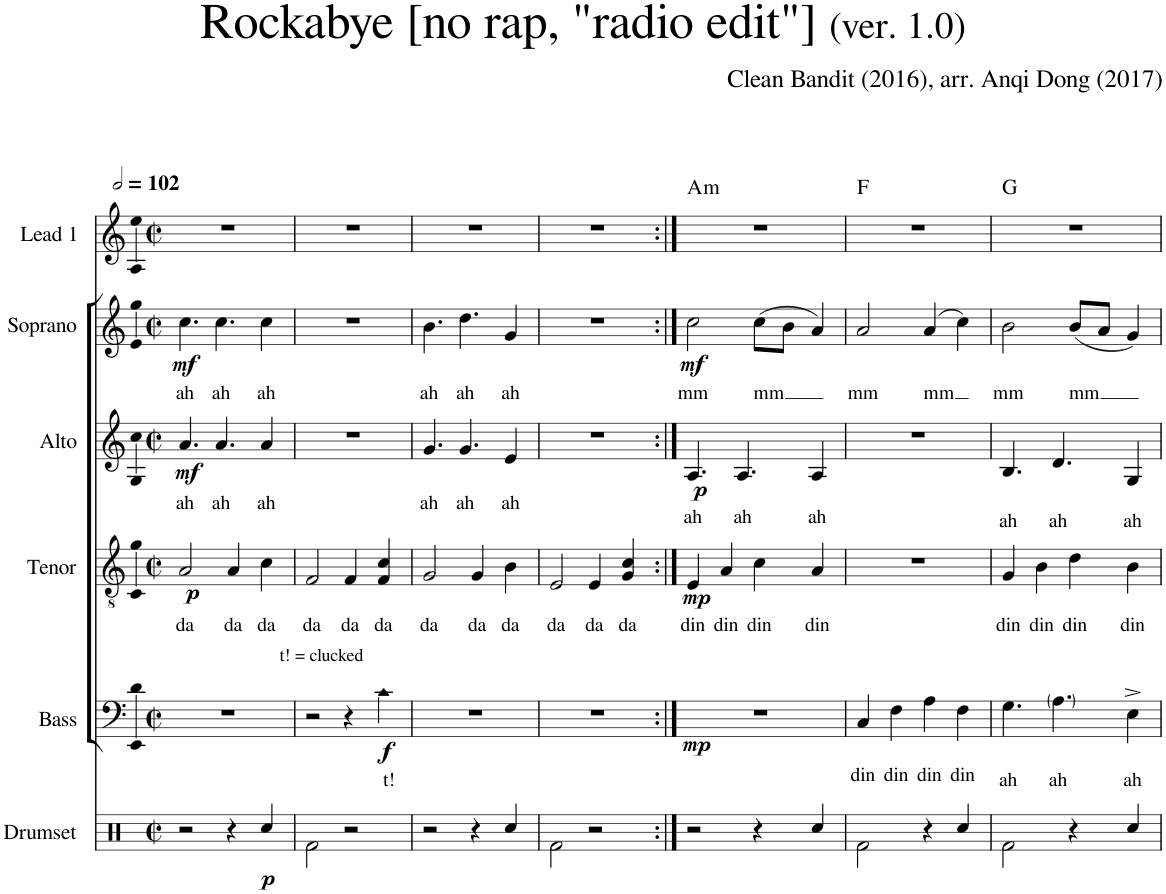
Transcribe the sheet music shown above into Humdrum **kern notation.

**kern	**dynam	**kern	**text	**dynam	**kern	**text	**dynam	**kern	**text	**dynam	**kern	**text	**dynam	**kern	**harte
*part6	*part6	*part5	*part5	*part5	*part4	*part4	*part4	*part3	*part3	*part3	*part2	*part2	*part2	*part1	*part1
*staff6	*staff6	*staff5	*staff5	*staff5	*staff4	*staff4	*staff4	*staff3	*staff3	*staff3	*staff2	*staff2	*staff2	*staff1	*
*I"Drumset	*	*I"Bass	*	*	*I"Tenor	*	*	*I"Alto	*	*	*I"Soprano	*	*	*I"Lead 1	*
*I'Drs.	*	*I'B.	*	*	*I'T.	*	*	*I'A.	*	*	*I'S.	*	*	*I'Ld. 1	*
*clefX	*	*clefF4	*	*	*clefGv2	*	*	*clefG2	*	*	*clefG2	*	*	*clefG2	*
*k[]	*	*k[]	*	*	*k[]	*	*	*k[]	*	*	*k[]	*	*	*k[]	*
*M2/2	*	*M2/2	*	*	*M2/2	*	*	*M2/2	*	*	*M2/2	*	*	*M2/2	*
*met(c|)	*	*met(c|)	*	*	*met(c|)	*	*	*met(c|)	*	*	*met(c|)	*	*	*met(c|)	*
*MM204	*	*MM204	*	*	*MM204	*	*	*MM204	*	*	*MM204	*	*	*MM204	*
=1	=1	=1	=1	=1	=1	=1	=1	=1	=1	=1	=1	=1	=1	=1	=1
!	!	!	!	!	!	!LO:LY:b	!LO:DY:b	!	!LO:LY:b	!LO:DY:b	!	!LO:LY:b	!LO:DY:b	!	!
2r	.	1r	.	.	2A/	da	p	4.a/	ah	mf	4.cc\	ah	mf	1r	.
!	!	!	!	!	!	!	!	!	!LO:LY:b	!	!	!LO:LY:b	!	!	!
.	.	.	.	.	.	.	.	4.a/	ah	.	4.cc\	ah	.	.	.
!	!	!	!	!	!	!LO:LY:b	!	!	!	!	!	!	!	!	!
4r	.	.	.	.	4A/	da	.	.	.	.	.	.	.	.	.
!	!LO:DY:b	!	!	!	!	!LO:LY:b	!	!	!LO:LY:b	!	!	!LO:LY:b	!	!	!
4Rcc/	p	.	.	.	4c\	da	.	4a/	ah	.	4cc\	ah	.	.	.
=2	=2	=2	=2	=2	=2	=2	=2	=2	=2	=2	=2	=2	=2	=2	=2
!	!	!LO:TX:a:t=t! = clucked	!	!	!	!	!	!	!	!	!	!	!	!	!
!	!	!	!	!	!	!LO:LY:b	!	!	!	!	!	!	!	!	!
2Rf\	.	2r	.	.	2F/	da	.	1r	.	.	1r	.	.	1r	.
!	!	!	!	!	!	!LO:LY:b	!	!	!	!	!	!	!	!	!
2r	.	4r	.	.	4F/	da	.	.	.	.	.	.	.	.	.
!	!	!	!LO:LY:b	!LO:DY:b	!	!LO:LY:b	!	!	!	!	!	!	!	!	!
.	.	4c\	t!	f	4F/ 4c/	da	.	.	.	.	.	.	.	.	.
=3	=3	=3	=3	=3	=3	=3	=3	=3	=3	=3	=3	=3	=3	=3	=3
!	!	!	!	!	!	!LO:LY:b	!	!	!LO:LY:b	!	!	!LO:LY:b	!	!	!
2r	.	1r	.	.	2G/	da	.	4.g/	ah	.	4.b\	ah	.	1r	.
!	!	!	!	!	!	!	!	!	!LO:LY:b	!	!	!LO:LY:b	!	!	!
.	.	.	.	.	.	.	.	4.g/	ah	.	4.dd\	ah	.	.	.
!	!	!	!	!	!	!LO:LY:b	!	!	!	!	!	!	!	!	!
4r	.	.	.	.	4G/	da	.	.	.	.	.	.	.	.	.
!	!	!	!	!	!	!LO:LY:b	!	!	!LO:LY:b	!	!	!LO:LY:b	!	!	!
4Rcc/	.	.	.	.	4B\	da	.	4e/	ah	.	4g/	ah	.	.	.
=4	=4	=4	=4	=4	=4	=4	=4	=4	=4	=4	=4	=4	=4	=4	=4
!	!	!	!	!	!	!LO:LY:b	!	!	!	!	!	!	!	!	!
2Rf\	.	1r	.	.	2E/	da	.	1r	.	.	1r	.	.	1r	.
!	!	!	!	!	!	!LO:LY:b	!	!	!	!	!	!	!	!	!
2r	.	.	.	.	4E/	da	.	.	.	.	.	.	.	.	.
!	!	!	!	!	!	!LO:LY:b	!	!	!	!	!	!	!	!	!
.	.	.	.	.	4G/ 4c/	da	.	.	.	.	.	.	.	.	.
=5:|!	=5:|!	=5:|!	=5:|!	=5:|!	=5:|!	=5:|!	=5:|!	=5:|!	=5:|!	=5:|!	=5:|!	=5:|!	=5:|!	=5:|!	=5:|!
!	!	!	!	!LO:DY:b	!	!LO:LY:b	!LO:DY:b	!	!LO:LY:b	!LO:DY:b	!	!LO:LY:b	!LO:DY:b	!	!LO:H:kt=m
2r	.	1r	.	mp	4E/	din	mp	4.A/	ah	p	2cc\	mm	mf	1r	A:min
!	!	!	!	!	!	!LO:LY:b	!	!	!	!	!	!	!	!	!
.	.	.	.	.	4A/	din	.	.	.	.	.	.	.	.	.
!	!	!	!	!	!	!	!	!	!LO:LY:b	!	!	!	!	!	!
.	.	.	.	.	.	.	.	4.A/	ah	.	.	.	.	.	.
!	!	!	!	!	!	!LO:LY:b	!	!	!	!	!	!LO:LY:b	!	!	!
4r	.	.	.	.	4c\	din	.	.	.	.	(8cc\L	mm	.	.	.
.	.	.	.	.	.	.	.	.	.	.	8b\J	.	.	.	.
!	!	!	!	!	!	!LO:LY:b	!	!	!LO:LY:b	!	!	!	!	!	!
4Rcc/	.	.	.	.	4A/	din	.	4A/	ah	.	4a/)	.	.	.	.
=6	=6	=6	=6	=6	=6	=6	=6	=6	=6	=6	=6	=6	=6	=6	=6
!	!	!	!LO:LY:b	!	!	!	!	!	!	!	!	!LO:LY:b	!	!	!
2Rf\	.	4C/	din	.	1r	.	.	1r	.	.	2a/	mm	.	1r	F:maj
!	!	!	!LO:LY:b	!	!	!	!	!	!	!	!	!	!	!	!
.	.	4F\	din	.	.	.	.	.	.	.	.	.	.	.	.
!	!	!	!LO:LY:b	!	!	!	!	!	!	!	!	!LO:LY:b	!	!	!
4r	.	4A\	din	.	.	.	.	.	.	.	(4a/	mm	.	.	.
!	!	!	!LO:LY:b	!	!	!	!	!	!	!	!	!	!	!	!
4Rcc/	.	4F\	din	.	.	.	.	.	.	.	4cc\)	.	.	.	.
=7	=7	=7	=7	=7	=7	=7	=7	=7	=7	=7	=7	=7	=7	=7	=7
!	!	!	!LO:LY:b	!	!	!LO:LY:b	!	!	!LO:LY:b	!	!	!LO:LY:b	!	!	!
2Rf\	.	4.G\	ah	.	4G/	din	.	4.B/	ah	.	2b\	mm	.	1r	G:maj
!	!	!	!	!	!	!LO:LY:b	!	!	!	!	!	!	!	!	!
.	.	.	.	.	4B\	din	.	.	.	.	.	.	.	.	.
!	!	!	!LO:LY:b	!	!	!	!	!	!LO:LY:b	!	!	!	!	!	!
.	.	4.A\	ah	.	.	.	.	4.d/	ah	.	.	.	.	.	.
!	!	!	!	!	!	!LO:LY:b	!	!	!	!	!	!LO:LY:b	!	!	!
4r	.	.	.	.	4d\	din	.	.	.	.	(8b/L	mm	.	.	.
.	.	.	.	.	.	.	.	.	.	.	8a/J	.	.	.	.
!	!	!	!LO:LY:b	!	!	!LO:LY:b	!	!	!LO:LY:b	!	!	!	!	!	!
4Rcc/	.	4E^\	ah	.	4B\	din	.	4G/	ah	.	4g/)	.	.	.	.
=	=	=	=	=	=	=	=	=	=	=	=	=	=	=	=
*-	*-	*-	*-	*-	*-	*-	*-	*-	*-	*-	*-	*-	*-	*-	*-
